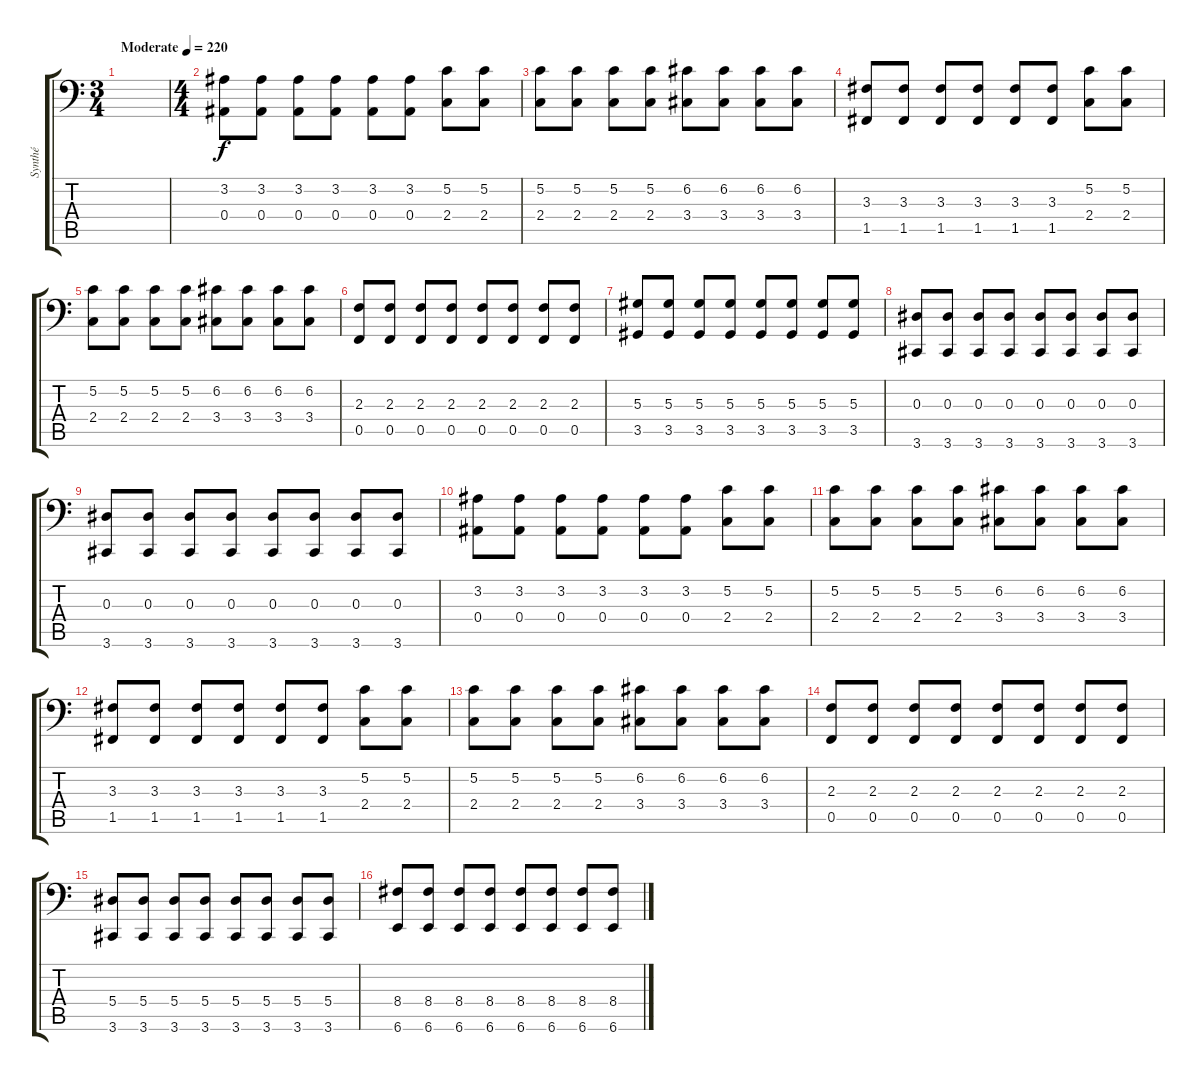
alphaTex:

\track ("Synthé" "Synthé") {instrument lead1square}
\staff {score tabs}
\tuning (C4 G3 Eb3 Bb2 F2 Bb1) {hide}
\ts (3 4)
\tempo (220 "Moderate")
\clef f4
\ks c
|
\ts (4 4)
(3.2 0.4).8 (3.2 0.4).8 (3.2 0.4).8 (3.2 0.4).8 (3.2 0.4).8 (3.2 0.4).8 (5.2 2.4).8 (5.2 2.4).8 |
(5.2 2.4).8 (5.2 2.4).8 (5.2 2.4).8 (5.2 2.4).8 (6.2 3.4).8 (6.2 3.4).8 (6.2 3.4).8 (6.2 3.4).8 |
(3.3 1.5).8 (3.3 1.5).8 (3.3 1.5).8 (3.3 1.5).8 (3.3 1.5).8 (3.3 1.5).8 (5.2 2.4).8 (5.2 2.4).8 |
(5.2 2.4).8 (5.2 2.4).8 (5.2 2.4).8 (5.2 2.4).8 (6.2 3.4).8 (6.2 3.4).8 (6.2 3.4).8 (6.2 3.4).8 |
(2.3 0.5).8 (2.3 0.5).8 (2.3 0.5).8 (2.3 0.5).8 (2.3 0.5).8 (2.3 0.5).8 (2.3 0.5).8 (2.3 0.5).8 |
(5.3 3.5).8 (5.3 3.5).8 (5.3 3.5).8 (5.3 3.5).8 (5.3 3.5).8 (5.3 3.5).8 (5.3 3.5).8 (5.3 3.5).8 |
(0.3 3.6).8 (0.3 3.6).8 (0.3 3.6).8 (0.3 3.6).8 (0.3 3.6).8 (0.3 3.6).8 (0.3 3.6).8 (0.3 3.6).8 |
(0.3 3.6).8 (0.3 3.6).8 (0.3 3.6).8 (0.3 3.6).8 (0.3 3.6).8 (0.3 3.6).8 (0.3 3.6).8 (0.3 3.6).8 |
(3.2 0.4).8 (3.2 0.4).8 (3.2 0.4).8 (3.2 0.4).8 (3.2 0.4).8 (3.2 0.4).8 (5.2 2.4).8 (5.2 2.4).8 |
(5.2 2.4).8 (5.2 2.4).8 (5.2 2.4).8 (5.2 2.4).8 (6.2 3.4).8 (6.2 3.4).8 (6.2 3.4).8 (6.2 3.4).8 |
(3.3 1.5).8 (3.3 1.5).8 (3.3 1.5).8 (3.3 1.5).8 (3.3 1.5).8 (3.3 1.5).8 (5.2 2.4).8 (5.2 2.4).8 |
(5.2 2.4).8 (5.2 2.4).8 (5.2 2.4).8 (5.2 2.4).8 (6.2 3.4).8 (6.2 3.4).8 (6.2 3.4).8 (6.2 3.4).8 |
(2.3 0.5).8 (2.3 0.5).8 (2.3 0.5).8 (2.3 0.5).8 (2.3 0.5).8 (2.3 0.5).8 (2.3 0.5).8 (2.3 0.5).8 |
(5.4 3.6).8 (5.4 3.6).8 (5.4 3.6).8 (5.4 3.6).8 (5.4 3.6).8 (5.4 3.6).8 (5.4 3.6).8 (5.4 3.6).8 |
(8.4 6.6).8 (8.4 6.6).8 (8.4 6.6).8 (8.4 6.6).8 (8.4 6.6).8 (8.4 6.6).8 (8.4 6.6).8 (8.4 6.6).8
